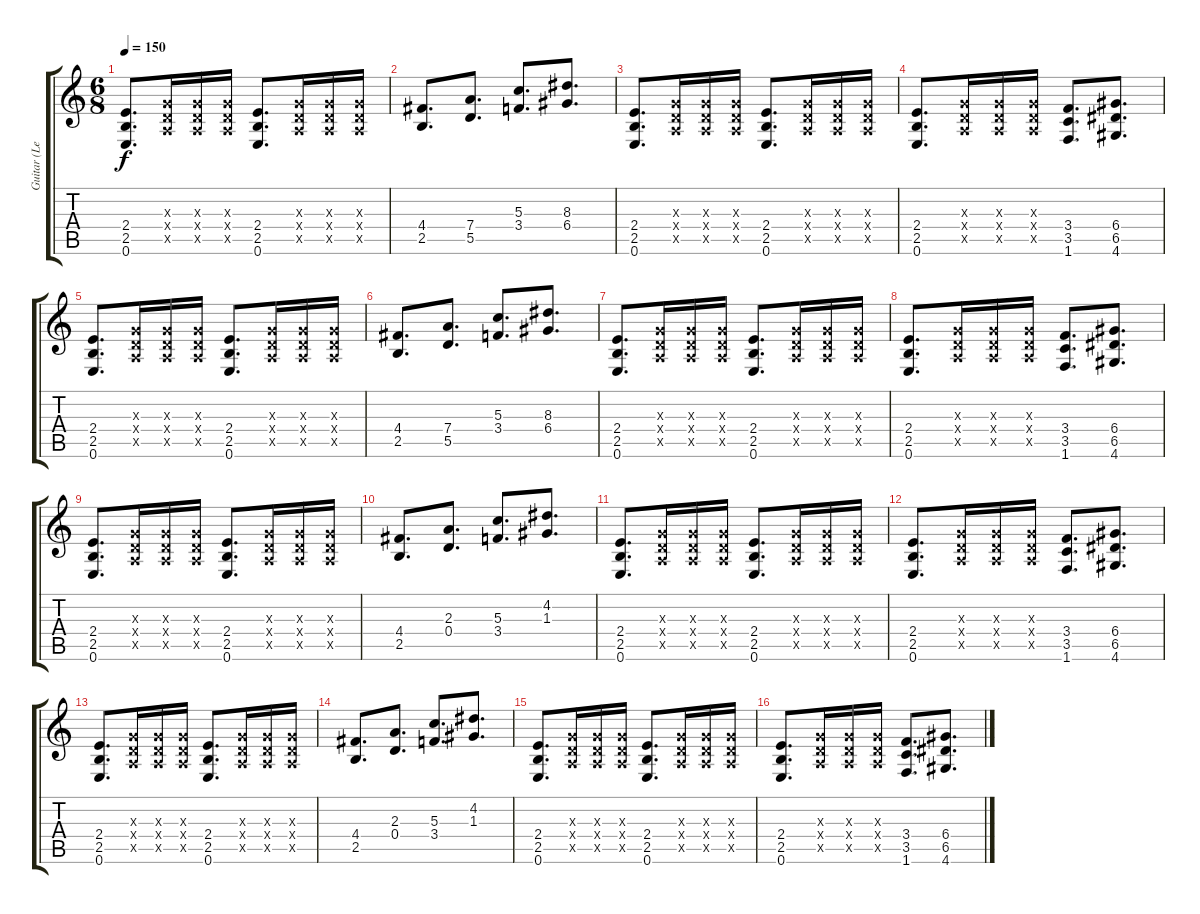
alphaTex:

\track ("Guitar (Leon)" "Guitar (Le") {instrument distortionguitar}
\staff {score tabs}
\tuning (E4 B3 G3 D3 A2 E2) {hide}
\ts (6 8)
\tempo 150
\clef g2
\ks c
(2.4 2.5 0.6).8{d dy f} (0.3{x} 0.4{x} 0.5{x}).16 (0.3{x} 0.4{x} 0.5{x}).16 (0.3{x} 0.4{x} 0.5{x}).16 (2.4 2.5 0.6).8{d} (0.3{x} 0.4{x} 0.5{x}).16 (0.3{x} 0.4{x} 0.5{x}).16 (0.3{x} 0.4{x} 0.5{x}).16 |
(4.4 2.5).8{d} (7.4 5.5).8{d} (5.3 3.4).8{d} (8.3 6.4).8{d} |
(2.4 2.5 0.6).8{d} (0.3{x} 0.4{x} 0.5{x}).16 (0.3{x} 0.4{x} 0.5{x}).16 (0.3{x} 0.4{x} 0.5{x}).16 (2.4 2.5 0.6).8{d} (0.3{x} 0.4{x} 0.5{x}).16 (0.3{x} 0.4{x} 0.5{x}).16 (0.3{x} 0.4{x} 0.5{x}).16 |
(2.4 2.5 0.6).8{d} (0.3{x} 0.4{x} 0.5{x}).16 (0.3{x} 0.4{x} 0.5{x}).16 (0.3{x} 0.4{x} 0.5{x}).16 (3.4 3.5 1.6).8{d} (6.4 6.5 4.6).8{d} |
(2.4 2.5 0.6).8{d} (0.3{x} 0.4{x} 0.5{x}).16 (0.3{x} 0.4{x} 0.5{x}).16 (0.3{x} 0.4{x} 0.5{x}).16 (2.4 2.5 0.6).8{d} (0.3{x} 0.4{x} 0.5{x}).16 (0.3{x} 0.4{x} 0.5{x}).16 (0.3{x} 0.4{x} 0.5{x}).16 |
(4.4 2.5).8{d} (7.4 5.5).8{d} (5.3 3.4).8{d} (8.3 6.4).8{d} |
(2.4 2.5 0.6).8{d} (0.3{x} 0.4{x} 0.5{x}).16 (0.3{x} 0.4{x} 0.5{x}).16 (0.3{x} 0.4{x} 0.5{x}).16 (2.4 2.5 0.6).8{d} (0.3{x} 0.4{x} 0.5{x}).16 (0.3{x} 0.4{x} 0.5{x}).16 (0.3{x} 0.4{x} 0.5{x}).16 |
(2.4 2.5 0.6).8{d} (0.3{x} 0.4{x} 0.5{x}).16 (0.3{x} 0.4{x} 0.5{x}).16 (0.3{x} 0.4{x} 0.5{x}).16 (3.4 3.5 1.6).8{d} (6.4 6.5 4.6).8{d} |
(2.4 2.5 0.6).8{d} (0.3{x} 0.4{x} 0.5{x}).16 (0.3{x} 0.4{x} 0.5{x}).16 (0.3{x} 0.4{x} 0.5{x}).16 (2.4 2.5 0.6).8{d} (0.3{x} 0.4{x} 0.5{x}).16 (0.3{x} 0.4{x} 0.5{x}).16 (0.3{x} 0.4{x} 0.5{x}).16 |
(4.4 2.5).8{d} (2.3 0.4).8{d} (5.3 3.4).8{d} (4.2 1.3).8{d} |
(2.4 2.5 0.6).8{d} (0.3{x} 0.4{x} 0.5{x}).16 (0.3{x} 0.4{x} 0.5{x}).16 (0.3{x} 0.4{x} 0.5{x}).16 (2.4 2.5 0.6).8{d} (0.3{x} 0.4{x} 0.5{x}).16 (0.3{x} 0.4{x} 0.5{x}).16 (0.3{x} 0.4{x} 0.5{x}).16 |
(2.4 2.5 0.6).8{d} (0.3{x} 0.4{x} 0.5{x}).16 (0.3{x} 0.4{x} 0.5{x}).16 (0.3{x} 0.4{x} 0.5{x}).16 (3.4 3.5 1.6).8{d} (6.4 6.5 4.6).8{d} |
(2.4 2.5 0.6).8{d} (0.3{x} 0.4{x} 0.5{x}).16 (0.3{x} 0.4{x} 0.5{x}).16 (0.3{x} 0.4{x} 0.5{x}).16 (2.4 2.5 0.6).8{d} (0.3{x} 0.4{x} 0.5{x}).16 (0.3{x} 0.4{x} 0.5{x}).16 (0.3{x} 0.4{x} 0.5{x}).16 |
(4.4 2.5).8{d} (2.3 0.4).8{d} (5.3 3.4).8{d} (4.2 1.3).8{d} |
(2.4 2.5 0.6).8{d} (0.3{x} 0.4{x} 0.5{x}).16 (0.3{x} 0.4{x} 0.5{x}).16 (0.3{x} 0.4{x} 0.5{x}).16 (2.4 2.5 0.6).8{d} (0.3{x} 0.4{x} 0.5{x}).16 (0.3{x} 0.4{x} 0.5{x}).16 (0.3{x} 0.4{x} 0.5{x}).16 |
(2.4 2.5 0.6).8{d} (0.3{x} 0.4{x} 0.5{x}).16 (0.3{x} 0.4{x} 0.5{x}).16 (0.3{x} 0.4{x} 0.5{x}).16 (3.4 3.5 1.6).8{d} (6.4 6.5 4.6).8{d}
